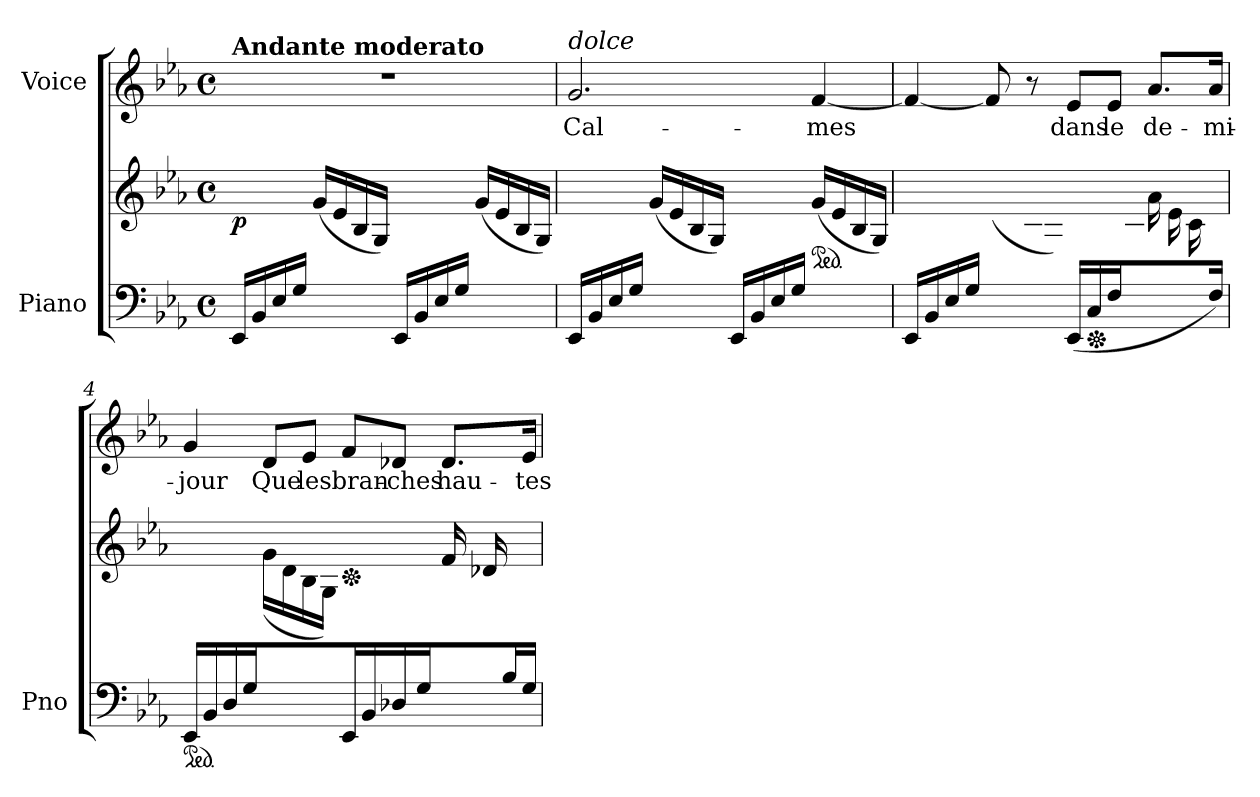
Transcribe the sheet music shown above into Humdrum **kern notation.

**kern	**kern	**dynam	**kern	**text
*part2	*part2	*part2	*part1	*part1
*staff3	*staff2	*staff2/3	*staff1	*staff1
*I"Piano	*	*	*I"Voice	*
*I'Pno	*	*	*	*
*clefF4	*clefG2	*	*clefG2	*
*k[b-e-a-]	*k[b-e-a-]	*	*k[b-e-a-]	*
*M4/4	*M4/4	*	*M4/4	*
*met(c)	*met(c)	*	*met(c)	*
*MM63	*MM63	*	*MM63	*
=1	=1	=1	=1	=1
*	*^	*	*	*
!	!	!	!	!LO:TX:a:B:t=Andante moderato	!
!	!	!	!LO:DY:b	!	!
16EE-/LL	1ryy	4ryy	p	1r	.
16BB-/	.	.	.	.	.
16E-/	.	.	.	.	.
16G/JJ	.	.	.	.	.
4ryy	.	(16g/LL	.	.	.
.	.	16e-/	.	.	.
.	.	16B-/	.	.	.
.	.	16G/JJ)	.	.	.
16EE-/LL	.	4ryy	.	.	.
16BB-/	.	.	.	.	.
16E-/	.	.	.	.	.
16G/JJ	.	.	.	.	.
4ryy	.	(16g/LL	.	.	.
.	.	16e-/	.	.	.
.	.	16B-/	.	.	.
.	.	16G/JJ)	.	.	.
=2	=2	=2	=2	=2	=2
!	!	!	!	!LO:TX:i:t=dolce	!
16EE-/LL	1ryy	4ryy	.	2.g/	Cal-
16BB-/	.	.	.	.	.
16E-/	.	.	.	.	.
16G/JJ	.	.	.	.	.
4ryy	.	(16g/LL	.	.	.
.	.	16e-/	.	.	.
.	.	16B-/	.	.	.
.	.	16G/JJ)	.	.	.
16EE-/LL	.	4ryy	.	.	.
16BB-/	.	.	.	.	.
16E-/	.	.	.	.	.
16G/JJ	.	.	.	.	.
*	*ped	*	*	*	*
4ryy	.	(16g/LL	.	[4f/	-mes
.	.	16e-/	.	.	.
.	.	16B-/	.	.	.
.	.	16G/JJ)	.	.	.
=3	=3	=3	=3	=3	=3
16EE-/LL	1ryy	4ryy	.	4f/_	.
16BB-/	.	.	.	.	.
16E-/	.	.	.	.	.
16G/JJ	.	.	.	.	.
4ryy	.	(16f/LL	.	8f/]	.
.	.	16d/	.	.	.
.	.	16B-/	.	8r	.
.	.	16G/JJ)	.	.	.
(<16EE-/LL	.	8.ryy	.	8e-/L	dans
*Xped	*	*	*	*	*
16C/	.	.	.	.	.
16F/	.	.	.	8e-/J	le
4ryy	.	16c\JJ)	.	.	.
.	.	(16a-\LL	.	8.a-/L	de-
.	.	16e-\	.	.	.
.	.	16c\	.	.	.
16F/JJ)	.	16ryy	.	16a-/Jk	mi-
=4	=4	=4	=4	=4	=4
*ped	*	*	*	*	*
16EE-/LL	1ryy	4ryy	.	4g/	-jour
16BB-/	.	.	.	.	.
16D/	.	.	.	.	.
16G/JJ	.	.	.	.	.
4ryy	.	(16g\LL	.	8d/L	Que
.	.	16d\	.	.	.
.	.	16B-\	.	8e-/J	les
.	.	16G\JJ)	.	.	.
*	*Xped	*	*	*	*
16EE-/LL	.	4ryy	.	8f/L	bran-
16BB-/	.	.	.	.	.
16D-X/	.	.	.	8d-X/J	-ches
16G/JJ	.	.	.	.	.
8ryy	.	(<16f/LL	.	8.d-/L	hau-
.	.	16d-X/	.	.	.
16B-/	.	8ryy	.	.	.
16G/JJ)	.	.	.	16e-/Jk	-tes
*	*v	*v	*	*	*
=	=	=	=	=
*-	*-	*-	*-	*-
